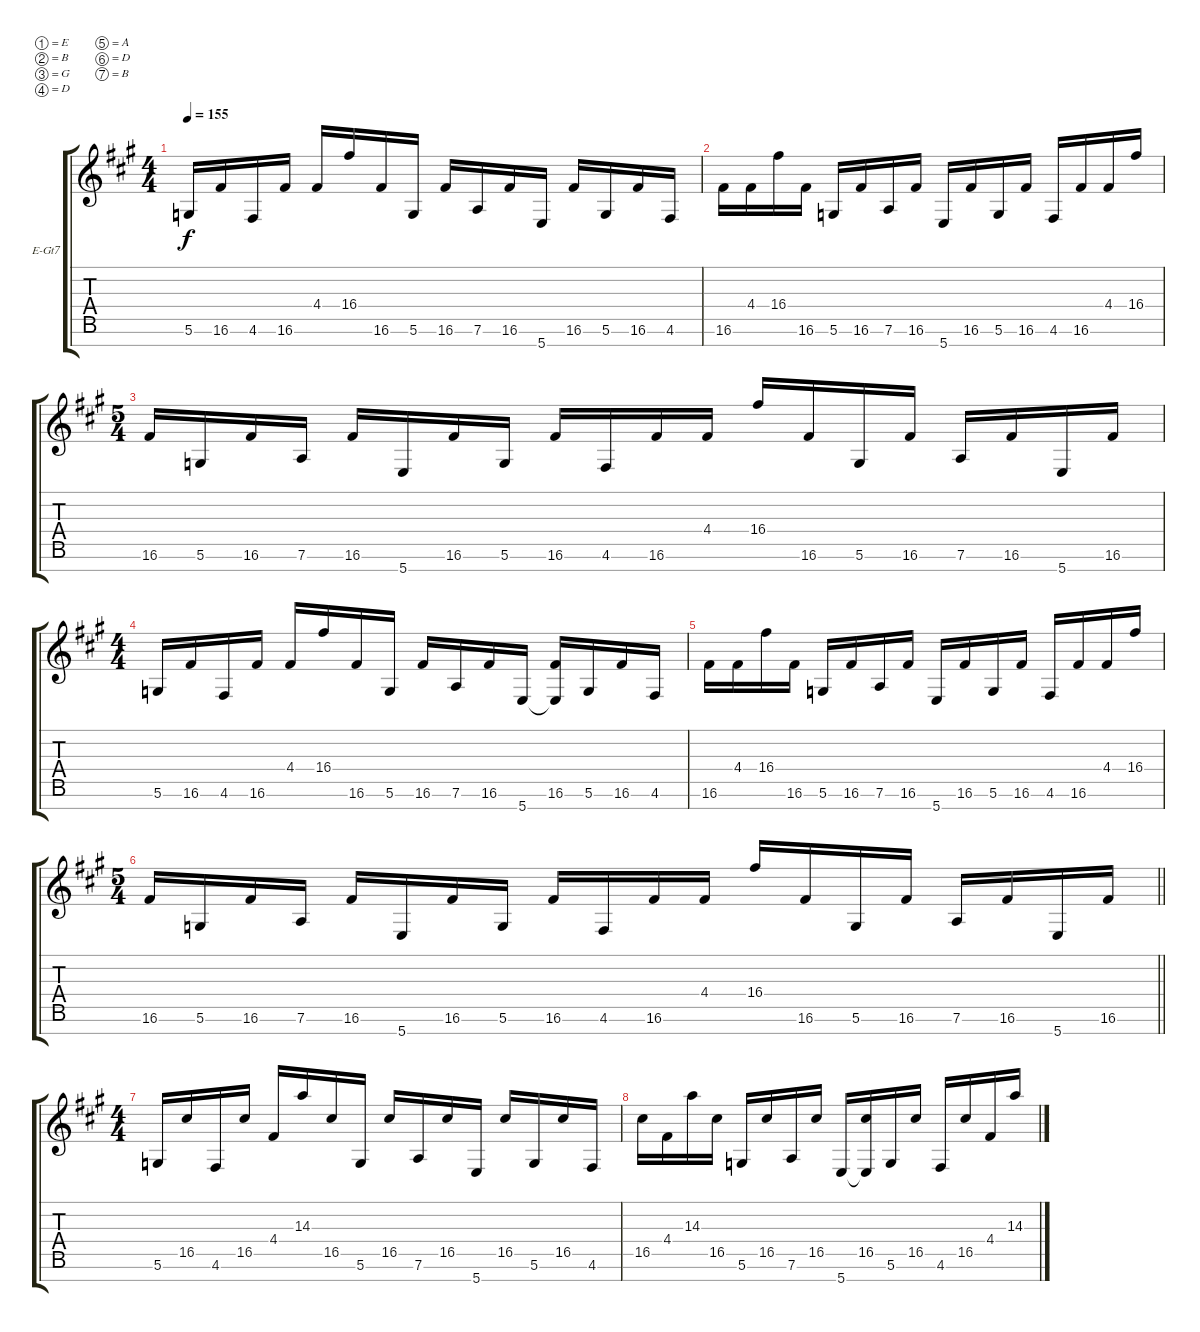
\bracketExtendMode groupsimilarinstruments
\firstSystemTrackNameOrientation horizontal
\otherSystemsTrackNameOrientation horizontal
\track ("Guitar 1" "E-Gt7") {instrument distortionguitar}
\staff {score tabs}
\tuning (E4 B3 G3 D3 A2 D2 B1)
\ts (4 4)
\beaming (8 2 2 2 2 2)
\tempo 155
\clef g2
\ks a
5.6.16{dy f} 16.6.16 4.6.16 16.6.16 4.4.16 16.4.16 16.6.16 5.6.16 16.6.16 7.6.16 16.6.16 5.7.16 16.6.16 5.6.16 16.6.16 4.6.16 |
16.6.16 4.4.16 16.4.16 16.6.16 5.6.16 16.6.16 7.6.16 16.6.16 5.7.16 16.6.16 5.6.16 16.6.16 4.6.16 16.6.16 4.4.16 16.4.16 |
\ts (5 4)
\beaming (8 2 2 2 2 2)
16.6.16 5.6.16 16.6.16 7.6.16 16.6.16 5.7.16 16.6.16 5.6.16 16.6.16 4.6.16 16.6.16 4.4.16 16.4.16 16.6.16 5.6.16 16.6.16 7.6.16 16.6.16 5.7.16 16.6.16 |
\ts (4 4)
\beaming (8 2 2 2 2 2)
5.6.16 16.6.16 4.6.16 16.6.16 4.4.16 16.4.16 16.6.16 5.6.16 16.6.16 7.6.16 16.6.16 5.7.16 (5.7{t} 16.6).16 5.6.16 16.6.16 4.6.16 |
16.6.16 4.4.16 16.4.16 16.6.16 5.6.16 16.6.16 7.6.16 16.6.16 5.7.16 16.6.16 5.6.16 16.6.16 4.6.16 16.6.16 4.4.16 16.4.16 |
\ts (5 4)
\beaming (8 2 2 2 2 2)
\barLineRight lightlight
16.6.16 5.6.16 16.6.16 7.6.16 16.6.16 5.7.16 16.6.16 5.6.16 16.6.16 4.6.16 16.6.16 4.4.16 16.4.16 16.6.16 5.6.16 16.6.16 7.6.16 16.6.16 5.7.16 16.6.16 |
\ts (4 4)
\beaming (8 2 2 2 2 2)
5.6.16 16.5.16 4.6.16 16.5.16 4.4.16 14.3.16 16.5.16 5.6.16 16.5.16 7.6.16 16.5.16 5.7.16 16.5.16 5.6.16 16.5.16 4.6.16 |
16.5.16 4.4.16 14.3.16 16.5.16 5.6.16 16.5.16 7.6.16 16.5.16 5.7.16 (5.7{t} 16.5).16 5.6.16 16.5.16 4.6.16 16.5.16 4.4.16 14.3.16
